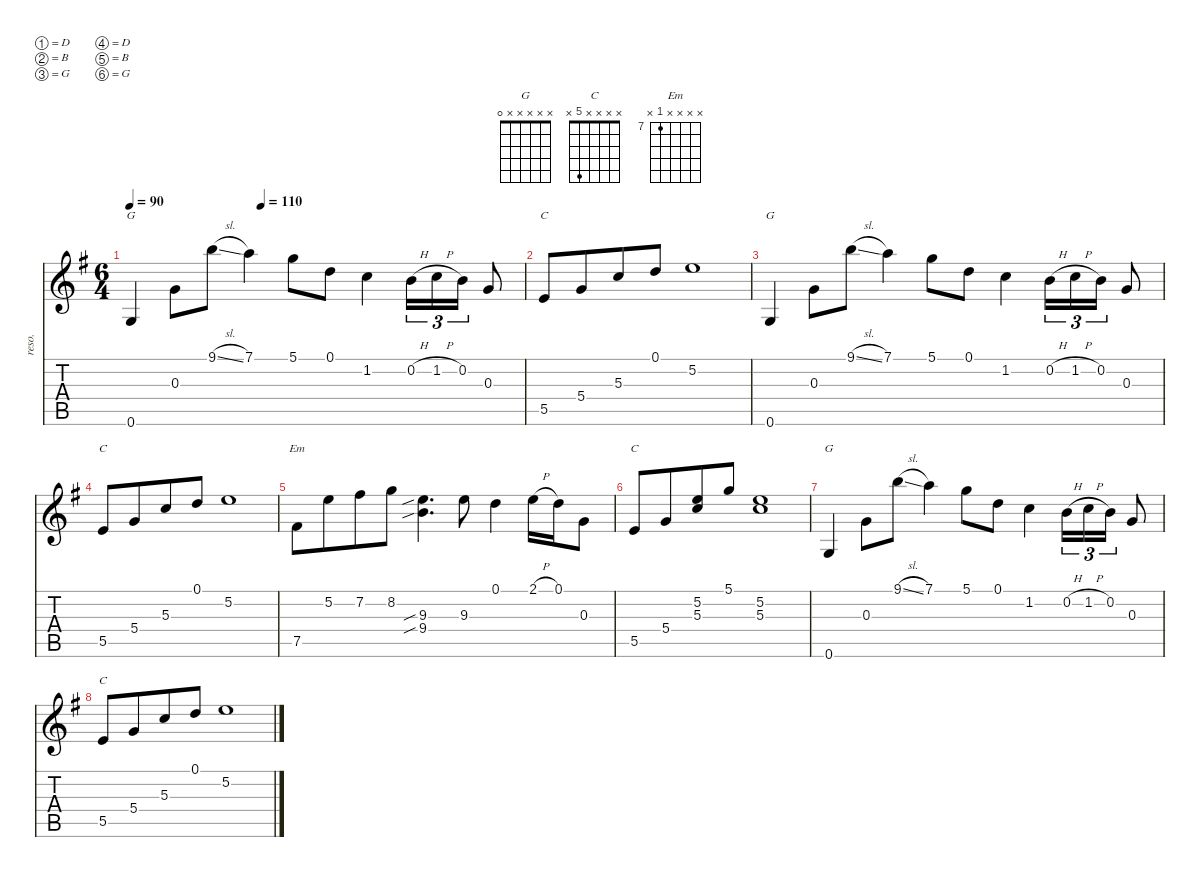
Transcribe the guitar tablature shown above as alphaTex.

\defaultSystemsLayout 4
\hideDynamics
\bracketExtendMode nobrackets
\track ("Resonator" "reso.") {instrument acousticguitarsteel}
\staff {score tabs}
\tuning (D4 B3 G3 D3 B2 G2)
\chord ("G" x x x x x 0) {showfingering false}
\chord ("C" x x x x 5 x) {showfingering false}
\chord ("Em" x x x x 7 x) {firstfret 7 showfingering false}
\ts (6 4)
\beaming (8 6 6)
\tempo 90
\tempo (110 0.333333)
\clef g2
\ks g
0.6{acc forcenatural}.4{ch "G" dy mf instrument acousticguitarsteel beam Up} 0.3{acc forcenatural}.8{beam Down} 9.1{sl acc forcenatural}.8{beam Down} 7.1{acc forcenatural}.4{beam Down} 5.1{acc forcenatural}.8{beam Down} 0.1{acc forcenatural}.8{beam Down} 1.2{acc forcenatural}.4{beam Down} 0.2{h acc forcenatural}.16{tu (3 2) beam Down} 1.2{h acc forcenatural}.16{tu (3 2) beam Down} 0.2{acc forcenatural}.16{tu (3 2) beam Down} 0.3{acc forcenatural}.8{beam Up} |
5.5{acc forcenatural}.8{ch "C" beam Up} 5.4{acc forcenatural}.8{beam Up} 5.3{acc forcenatural}.8{beam Up} 0.1{acc forcenatural}.8{beam Up} 5.2{acc forcenatural}.1{beam Down} |
0.6{acc forcenatural}.4{ch "G" beam Up} 0.3{acc forcenatural}.8{beam Down} 9.1{sl acc forcenatural}.8{beam Down} 7.1{acc forcenatural}.4{beam Down} 5.1{acc forcenatural}.8{beam Down} 0.1{acc forcenatural}.8{beam Down} 1.2{acc forcenatural}.4{beam Down} 0.2{h acc forcenatural}.16{tu (3 2) beam Down} 1.2{h acc forcenatural}.16{tu (3 2) beam Down} 0.2{acc forcenatural}.16{tu (3 2) beam Down} 0.3{acc forcenatural}.8{beam Up} |
5.5{acc forcenatural}.8{ch "C" beam Up} 5.4{acc forcenatural}.8{beam Up} 5.3{acc forcenatural}.8{beam Up} 0.1{acc forcenatural}.8{beam Up} 5.2{acc forcenatural}.1{beam Down} |
7.5{acc #}.8{ch "Em" beam Down} 5.2{acc forcenatural}.8{beam Down} 7.2{acc #}.8{beam Down} 8.2{acc forcenatural}.8{beam Down} (9.3{sib acc forcenatural} 9.4{sib acc forcenatural}).4{d beam Down} 9.3{acc forcenatural}.8{beam Down} 0.1{acc forcenatural}.4{beam Down} 2.1{h acc forcenatural}.16{beam Down} 0.1{acc forcenatural}.16{beam Down} 0.3{acc forcenatural}.8{beam Down} |
5.5{acc forcenatural}.8{ch "C" beam Up} 5.4{acc forcenatural}.8{beam Up} (5.3{acc forcenatural} 5.2{acc forcenatural}).8{beam Up} 5.1{acc forcenatural}.8{beam Up} (5.2{acc forcenatural} 5.3{acc forcenatural}).1{beam Down} |
0.6{acc forcenatural}.4{ch "G" beam Up} 0.3{acc forcenatural}.8{beam Down} 9.1{sl acc forcenatural}.8{beam Down} 7.1{acc forcenatural}.4{beam Down} 5.1{acc forcenatural}.8{beam Down} 0.1{acc forcenatural}.8{beam Down} 1.2{acc forcenatural}.4{beam Down} 0.2{h acc forcenatural}.16{tu (3 2) beam Down} 1.2{h acc forcenatural}.16{tu (3 2) beam Down} 0.2{acc forcenatural}.16{tu (3 2) beam Down} 0.3{acc forcenatural}.8{beam Up} |
5.5{acc forcenatural}.8{ch "C" beam Up} 5.4{acc forcenatural}.8{beam Up} 5.3{acc forcenatural}.8{beam Up} 0.1{acc forcenatural}.8{beam Up} 5.2{acc forcenatural}.1{beam Down}
